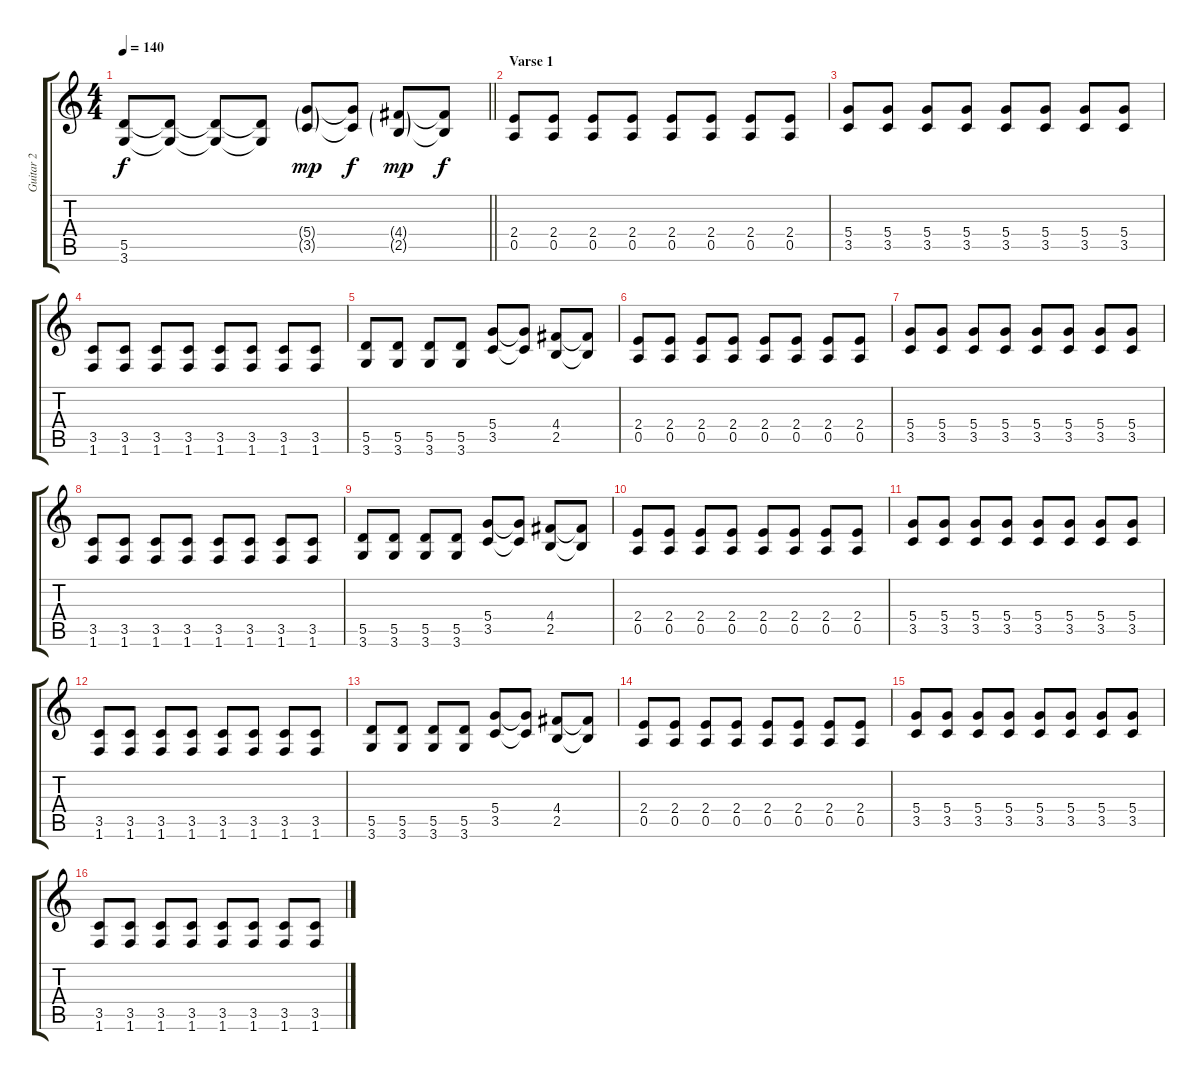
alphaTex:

\track ("Guitar 2" "Guitar 2") {instrument distortionguitar}
\staff {score tabs}
\tuning (E4 B3 G3 D3 A2 E2) {hide}
\ts (4 4)
\tempo 140
\clef g2
\barLineRight lightlight
\ks c
(5.5 3.6).8{dy f} (5.5{t} 3.6{t}).8 (5.5{t} 3.6{t}).8 (5.5{t} 3.6{t}).8 (5.4{g} 3.5{g}).8{dy mp} (5.4{t} 3.5{t}).8{dy f} (4.4{g} 2.5{g}).8{dy mp} (4.4{t} 2.5{t}).8{dy f} |
\section ("" "Varse 1")
(2.4 0.5).8 (2.4 0.5).8 (2.4 0.5).8 (2.4 0.5).8 (2.4 0.5).8 (2.4 0.5).8 (2.4 0.5).8 (2.4 0.5).8 |
(5.4 3.5).8 (5.4 3.5).8 (5.4 3.5).8 (5.4 3.5).8 (5.4 3.5).8 (5.4 3.5).8 (5.4 3.5).8 (5.4 3.5).8 |
(3.5 1.6).8 (3.5 1.6).8 (3.5 1.6).8 (3.5 1.6).8 (3.5 1.6).8 (3.5 1.6).8 (3.5 1.6).8 (3.5 1.6).8 |
(5.5 3.6).8 (5.5 3.6).8 (5.5 3.6).8 (5.5 3.6).8 (5.4 3.5).8 (5.4{t} 3.5{t}).8 (4.4 2.5).8 (4.4{t} 2.5{t}).8 |
(2.4 0.5).8 (2.4 0.5).8 (2.4 0.5).8 (2.4 0.5).8 (2.4 0.5).8 (2.4 0.5).8 (2.4 0.5).8 (2.4 0.5).8 |
(5.4 3.5).8 (5.4 3.5).8 (5.4 3.5).8 (5.4 3.5).8 (5.4 3.5).8 (5.4 3.5).8 (5.4 3.5).8 (5.4 3.5).8 |
(3.5 1.6).8 (3.5 1.6).8 (3.5 1.6).8 (3.5 1.6).8 (3.5 1.6).8 (3.5 1.6).8 (3.5 1.6).8 (3.5 1.6).8 |
(5.5 3.6).8 (5.5 3.6).8 (5.5 3.6).8 (5.5 3.6).8 (5.4 3.5).8 (5.4{t} 3.5{t}).8 (4.4 2.5).8 (4.4{t} 2.5{t}).8 |
(2.4 0.5).8 (2.4 0.5).8 (2.4 0.5).8 (2.4 0.5).8 (2.4 0.5).8 (2.4 0.5).8 (2.4 0.5).8 (2.4 0.5).8 |
(5.4 3.5).8 (5.4 3.5).8 (5.4 3.5).8 (5.4 3.5).8 (5.4 3.5).8 (5.4 3.5).8 (5.4 3.5).8 (5.4 3.5).8 |
(3.5 1.6).8 (3.5 1.6).8 (3.5 1.6).8 (3.5 1.6).8 (3.5 1.6).8 (3.5 1.6).8 (3.5 1.6).8 (3.5 1.6).8 |
(5.5 3.6).8 (5.5 3.6).8 (5.5 3.6).8 (5.5 3.6).8 (5.4 3.5).8 (5.4{t} 3.5{t}).8 (4.4 2.5).8 (4.4{t} 2.5{t}).8 |
(2.4 0.5).8 (2.4 0.5).8 (2.4 0.5).8 (2.4 0.5).8 (2.4 0.5).8 (2.4 0.5).8 (2.4 0.5).8 (2.4 0.5).8 |
(5.4 3.5).8 (5.4 3.5).8 (5.4 3.5).8 (5.4 3.5).8 (5.4 3.5).8 (5.4 3.5).8 (5.4 3.5).8 (5.4 3.5).8 |
(3.5 1.6).8 (3.5 1.6).8 (3.5 1.6).8 (3.5 1.6).8 (3.5 1.6).8 (3.5 1.6).8 (3.5 1.6).8 (3.5 1.6).8
